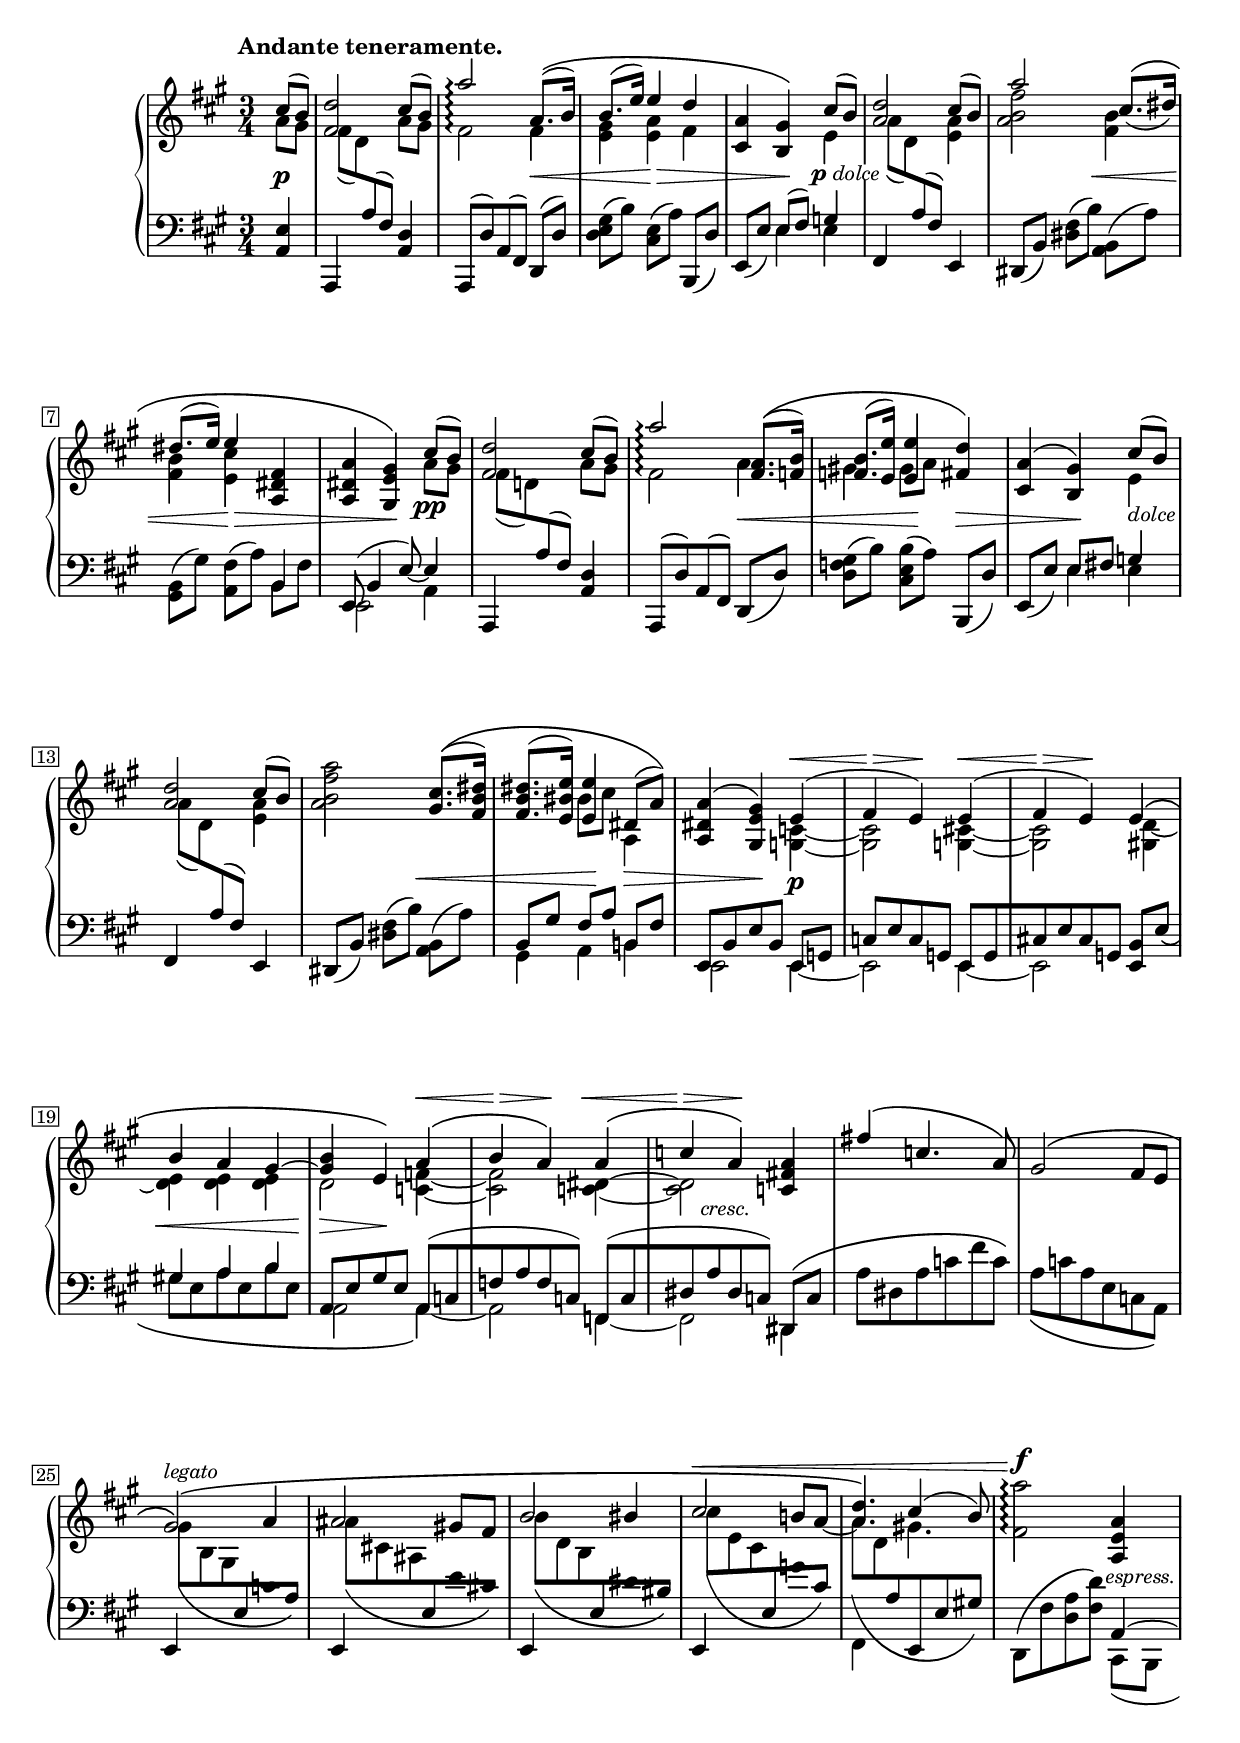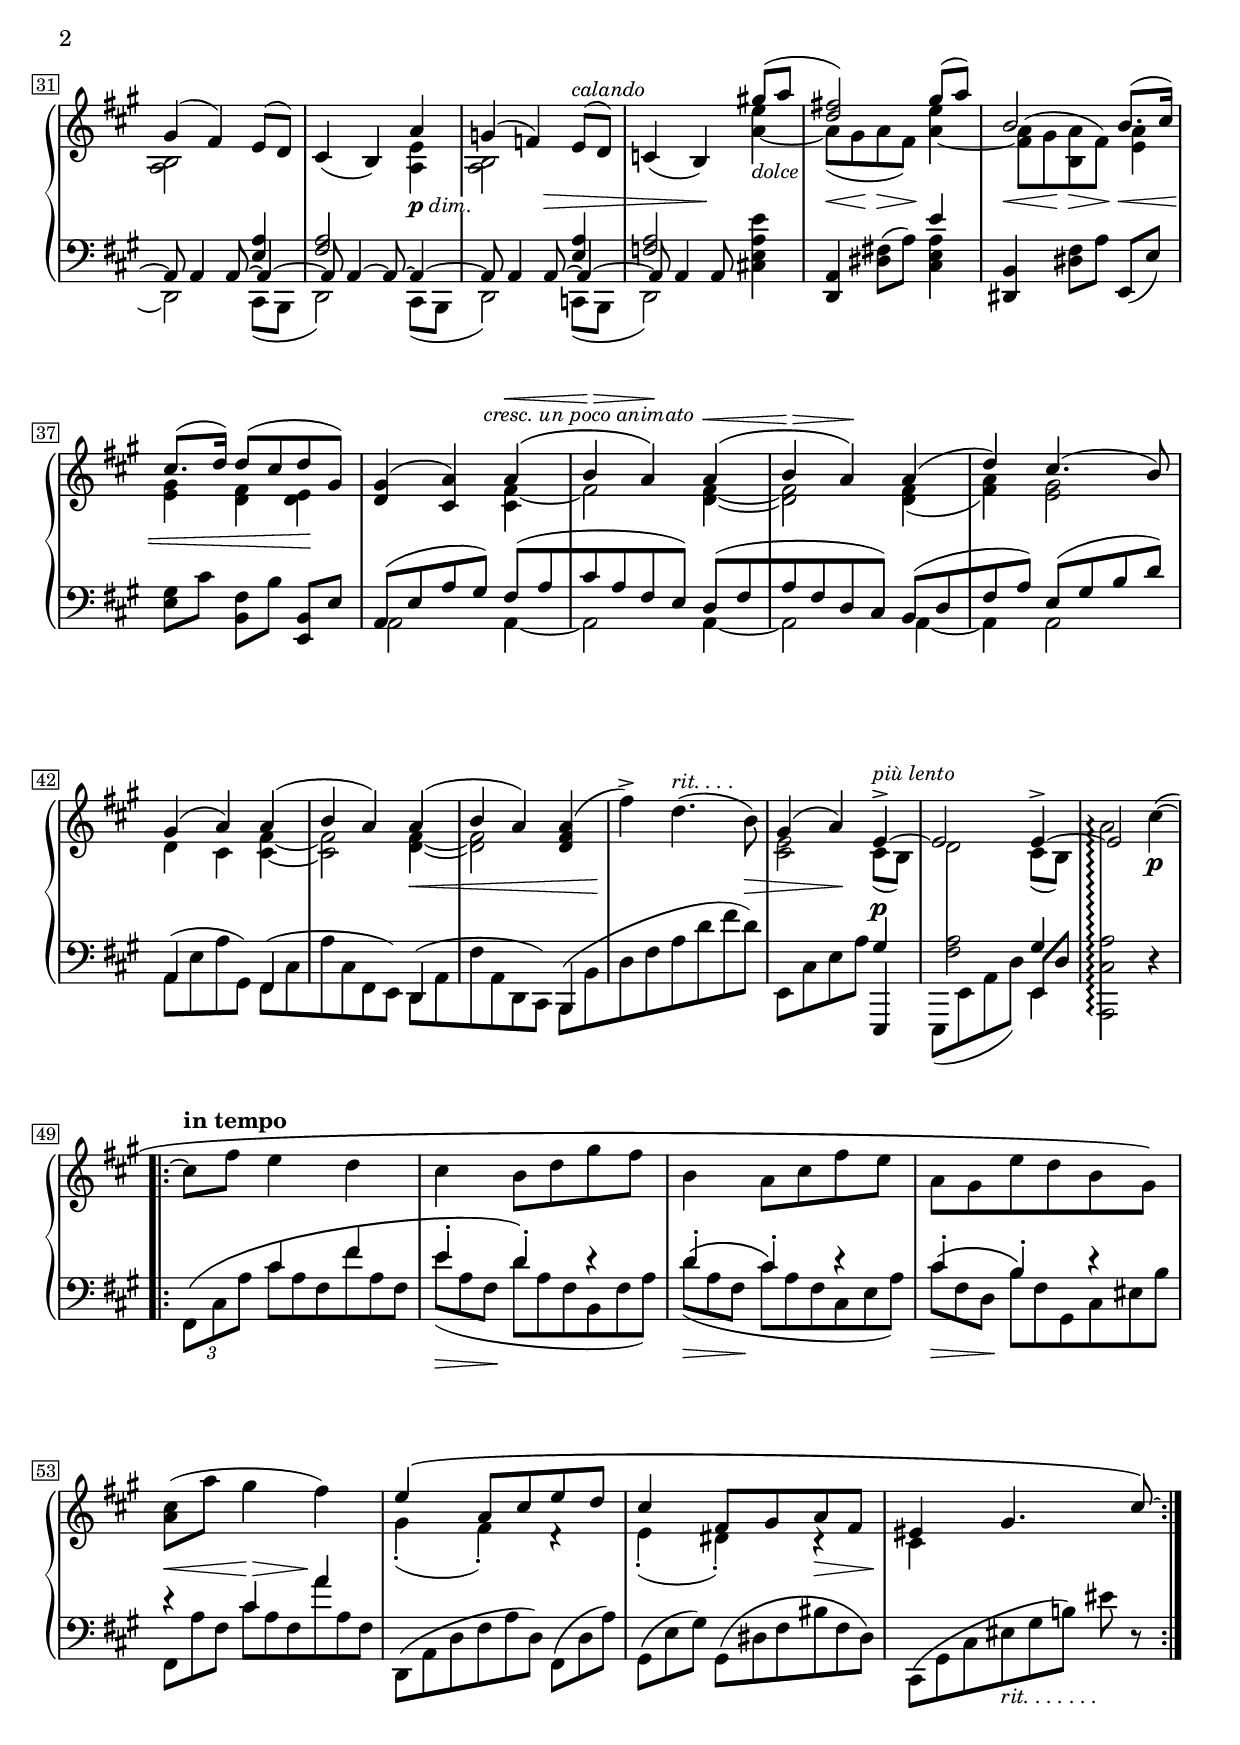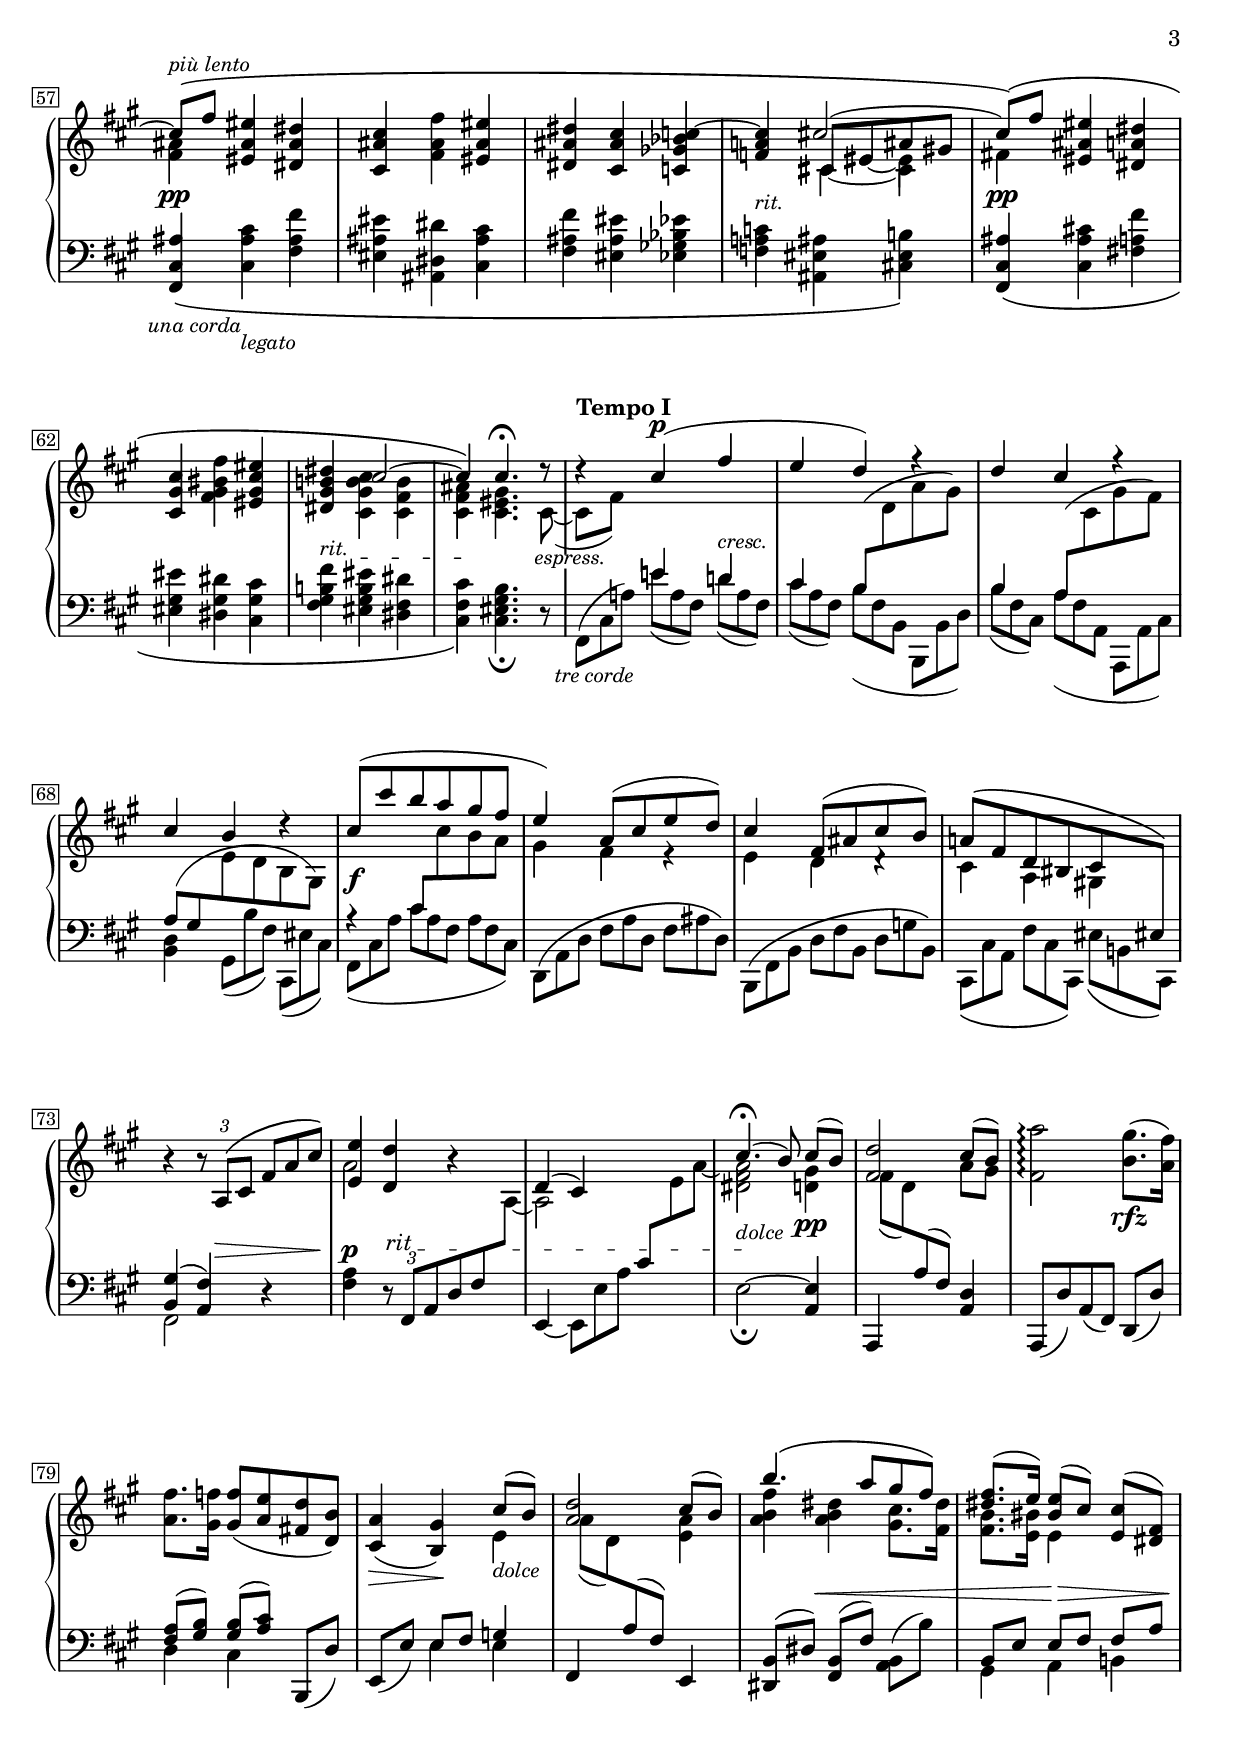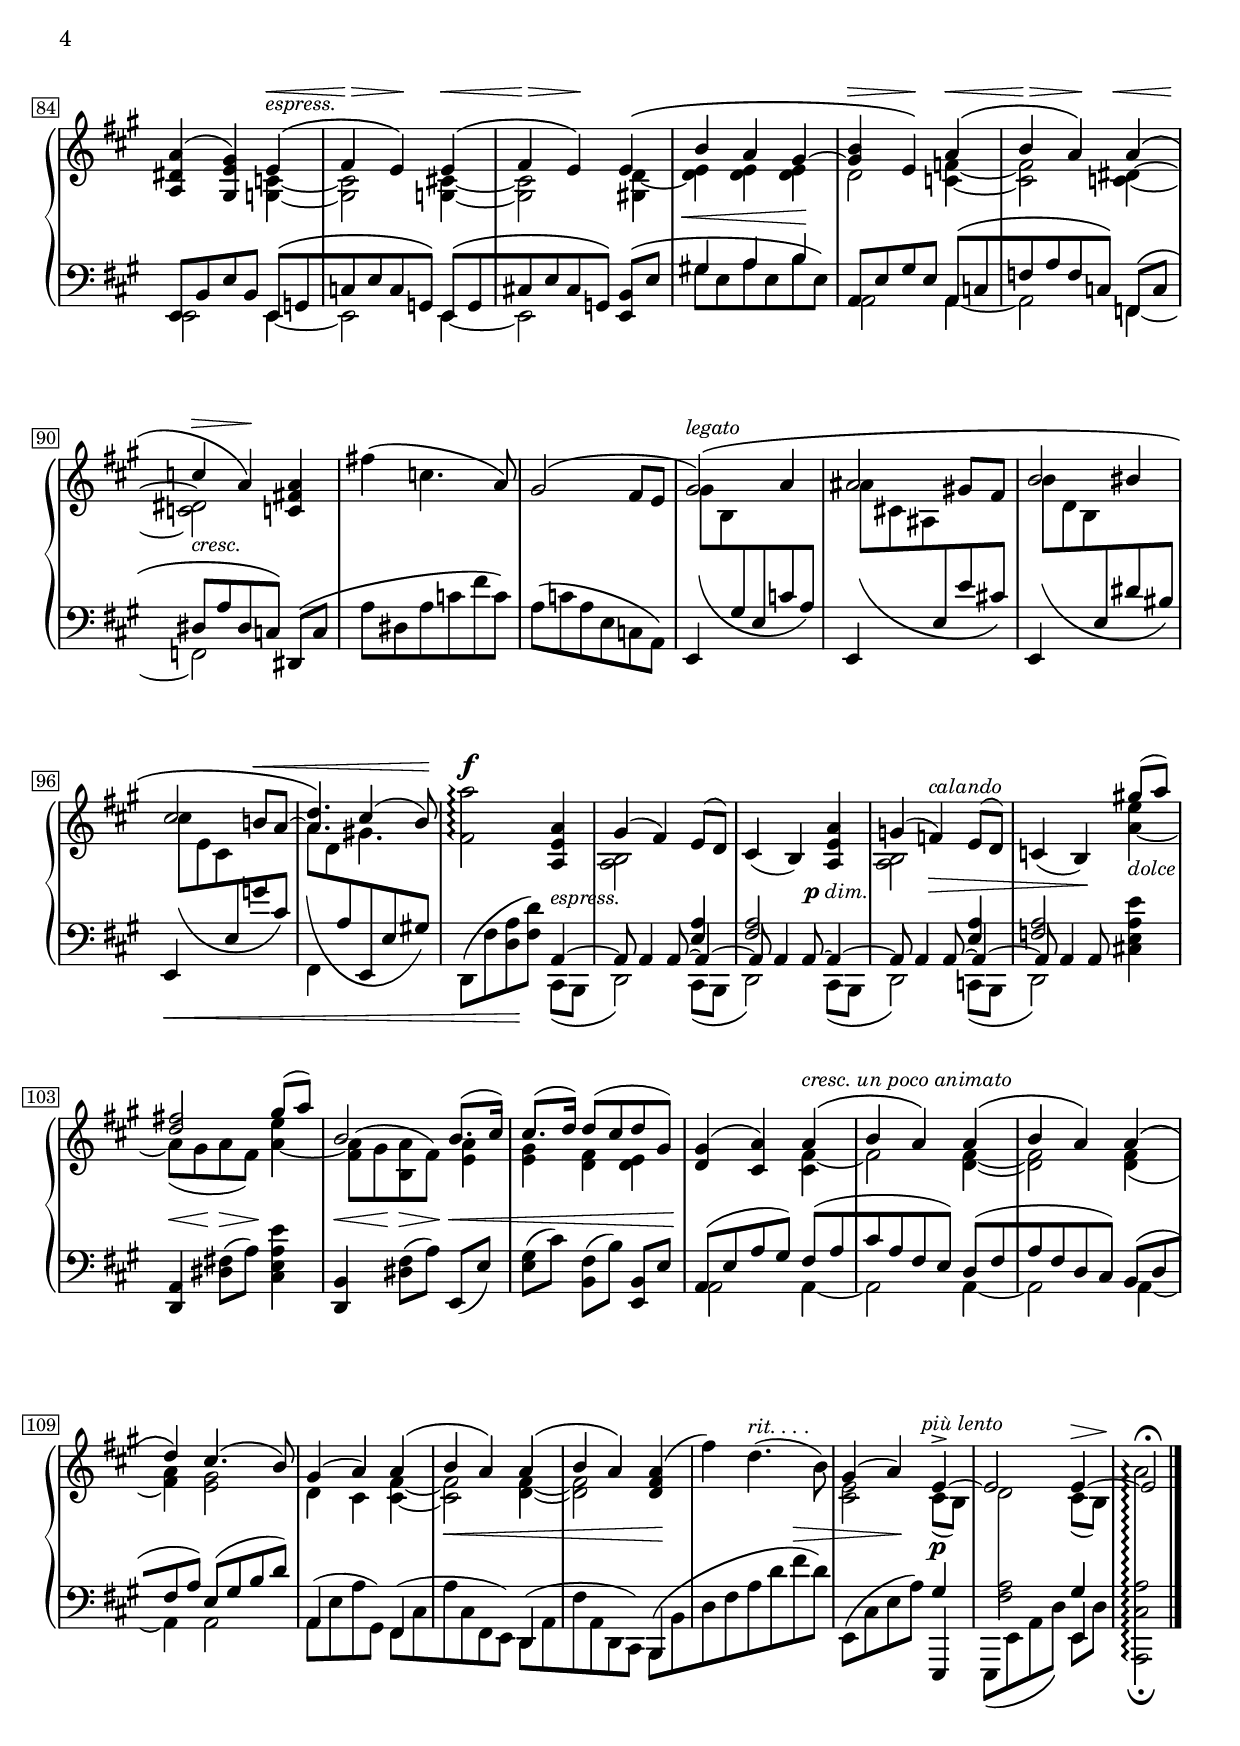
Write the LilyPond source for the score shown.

Global = {
  \key a \major
  \time 3/4
  \include "../global.ly"
}

rit = { \override TextSpanner.bound-details.left.text = \markup { "rit " } }

Soprano = \context Voice = "one" \relative c' {
  \voiceOne
  \stemUp\tieUp
  \override MultiMeasureRest.staff-position = #0
  \override Rest.staff-position = #0
  \omit TupletBracket
  %1
  \tempo "Andante teneramente."
  \partial 4 { cis'8( b) }
  | <fis d'>2 cis'8( b)
  | a'2\arpeggio a,8.\(( b16)
  | b8.( e16) e4 d
  | <cis, a'> <b gis'>\) cis'8( b)
  %5
  | <a d>2 cis8( b)
  | a'2 cis,8.\(_( dis16)
  | dis8.( e16) e4 <a,, dis fis>
  | <a dis a'> <gis e' gis>\) cis'8( b)
  | <fis d'>2 cis'8( b)
  %10
  | a'2\arpeggio <fis, a>8.
    \(( <f b>16)
  | <f b>8.( <e e'>16) <e e'>4 <fis d'>\)
  | <cis a'>( <b gis'>) cis'8( b)
  | <a d>2 cis8( b)
  | \stemNeutral <a b fis' a>2 \stemUp <gis cis>8.\(( <fis b dis>16)
  %15
  | <fis b dis>8.( <e bis' e>16) <e e'>4 dis8( a')\)
  | <a, dis a'>4( <gis e' gis>) e'(
  | fis e) e(
  | fis e)
    \once\shape #'((0 . -0.6) (0 . -1) (0 . -2) (-0.8 . -2.5)) Slur
    e\(
  | b' a gis~
  %20
  | <gis b> e\) a\(
  | b  a\) a\(
  | c a\) <c, fis! a>
  | fis'!\( c4. a8\)
  | gis2\( fis8 e8
  %25
  | gis2\)\(^\markup { \italic "legato" } a4 |
  | ais2 gis!8 fis
  | b2 bis4
  | cis2 b!8 a_~
  | <a d>4. \) << { cis4( b8) } \\ gis!4. >>
  %30
  | \stemNeutral <fis a'>2\arpeggio^\f
    \once\override Staff.TextScript.extra-offset = #'(-0.5 . -0.5)
    \stemUp <a, e' a>4_\markup { \whiteout "espress." }
  | \once\shape #'((0 . 2) (0 . 2) (0 . 2) (0 . 2)) Slur
    gis'( fis) e8( d)
  | cis4_( b) a'
  | g( f) e8^\markup { \italic calando } ( d)
  | c4_( b) gis''!8( a
  %35
  | <d, fis!>2) gis8( a)
  | b,2 b8.( cis16)
  | cis8.( d16) d8( cis d gis,)
  | <d gis>4(  <cis a'>) a'\(^\markup {
      \hspace #-2
      "cresc. un poco animato"
    }
  | b  a\) a\(
  %40
  | b  a\) a(
  | d) cis4.( b8)
  | gis4( a) a(
  | b a) a(
  | b  a) <d, fis a>(
  %45
  | \stemNeutral fis'->) d4.(^\markup { "rit. . . ." } b8)
  | \stemUp gis4( a) e~->^\markup { "più lento" }
  | e2 e4~->
  | \once\override NoteColumn.force-hshift = #0.3 e2
    \stemNeutral
    \once\shape #'(
      ((0 . 0.2) (0 . 0.4) (0 . 0.5) (0 . 1))
      ((0.2 . -0.2) (0 . 0.6) (0 . 0.6) (0 . 1))
    ) PhrasingSlur
    cis'4~\(_\p
    %\bar "||"
  \repeat volta 2 {
  | \tempo "in tempo"
    cis8 fis e4 d
  %50
  | cis b8 d gis fis
  | b,4 a8 cis fis e
  | a, gis e' d b gis\)
  | <a cis>( a' gis4 fis)
  | \stemUp e\( a,8 cis e d
  %55
  | cis4 fis,8 gis a fis
  | eis4 gis4. cis8~\)
  }
  | cis^\markup { "più lento" }\(
    fis \stemNeutral <eis, ais eis'>4 <dis ais' dis>
  | <cis ais' cis> <fis ais fis'> <eis ais eis'>
  | <dis ais' dis> <cis ais' cis> <c ges' bes c>~
  %60
  | <f a c>
    \once\shape #'((0 . 0.5) (0 . 1) (0 . 1) (0 . 0.5)) Tie
    \stemUp cis'2~
  | cis8\)\( fis \stemNeutral <eis, ais eis'>4 <dis a' dis>
  | <cis gis' cis> <fis gis bis fis'> <eis gis cis eis>
  | <dis gis b dis> \stemUp cis'2~
  | cis4\) cis4.\fermata d8\rest
  %65
  | \tempo "Tempo I"
    d4\rest cis(^\p fis
  | e d) f\rest
  | d cis f\rest
  | cis b d\rest
  | cis8( cis' b a gis fis
  %70
  | e4) a,8( cis e d)
  | cis4 fis,8( ais cis b)
  | a\( fis d bis cis
    \change Staff = "lower" \voiceTwo \stemUp
    eis,!\)
  | \change Staff = "upper" \voiceOne
    r4 \tuplet 3/2 { r8 a\( cis } \omit TupletNumber \tuplet 3/2 { fis a cis\) }
  | <e, e'>4 <d d'> r
  | d( cis) s
  %75
  | cis'4.\fermata( b8) cis[( b])
  | <fis d'>2 cis'8( b)
  | \stemNeutral <fis a'>2\arpeggio <b gis'>8.(_\rfz <a fis'>16)
  | <a fis'>8.[ <gis f'>16] <gis f'>8_( <a e'> <fis! d'> <d b'>)
  | <cis a'>4_( <b gis'>) \stemUp cis'8( b)
  %80
  | <a d>2 cis8( b)
  | b'4.\( a8 gis fis\)
  | <dis fis>8.( e16) <bis e>8( cis) <e, cis'>[( <dis fis>])
  | <a dis a'>4( <gis e' gis>) e'\(^\markup { "espress." }
  | fis e\) e\(
  %85
  | fis e\) e\(
  | b' a gis~
  | <gis b> e\) a\(
  | b a\) a\(
  | c a\) <c, fis! a>
  %90
  | \stemNeutral fis'!4\( c4. a8\)
  | \stemUp gis2\( fis8 e
  | gis2\)\(^\markup { "legato" } a4
  | ais2 gis!8 fis
  | b2 bis4
  %95
  | cis2 b8 a~
  | <a d>4.\) cis4( b8)
  | \once\stemNeutral <fis a'>2\arpeggio^\f <a, e' a>4_\markup { "espress. " }
  | gis'4( fis) e8( d)
  | \stemNeutral cis4_( b)
    \once\override Staff.TextScript.extra-offset = #'(-1 . -1)
    <a e' a>_\markup { \hspace #-1 \dynamic p "dim. " }
  %100
  | g'4( f)^\markup { "calando" } e8( d)
  | \stemUp c4_( b) gis''!8( a)
  | <d, fis!>2 gis8( a)
  | b,2 b8.( cis16)
  | cis8.( d16) d8[( cis d gis,)]
  %105
  | <d gis>4( <cis a'>) a'\(^\markup {
      "cresc. un poco animato"
    }
  | b a\) a\(
  | b a\) a\(
  | d\) cis4.\( b8\)
  | gis4( a) a\(
  %110
  | b a\) a\(
  | b a\) <d, fis a>(
  | \stemNeutral fis') d4.(^\markup { "rit. . . ." } b8)
  | gis4( a) e~^>^\markup { \hspace #-1 "più lento" }
  | e2 e4~
  %115
  | \once\override NoteColumn.force-hshift = #0.3
    e2\arpeggio\fermata
    \fine
}

Alto = \context Voice = "two" \relative c'' {
  \voiceTwo
  \stemDown\tieDown
  \override Rest.staff-position = #0
  \mergeDifferentlyDottedOn
  \partial 4 { a8 gis }
  %1
  | fis[( d)
    \change Staff = "lower" \voiceThree
    a( fis)]
    \change Staff = "upper" \voiceTwo
    a' gis
  | fis2\arpeggio fis4
  | <e gis> <e a> fis
  | s2 e4_\markup { \hspace #-1 \dynamic p \whiteout "dolce" }
  %5
  | a8[( d,)
    \change Staff = "lower" \voiceThree
    a( fis)]
    \change Staff = "upper" \voiceTwo
    <e' a>4
  | <a b fis'>2 <fis b>4
  | <fis b> <e cis'> s
  | s2 a8\pp gis
  | fis[( d)
    \change Staff = "lower" \voiceThree
    a( fis)]
    \change Staff = "upper" \voiceTwo
    a' gis
  %10
  | fis2\arpeggio a4
  | gis! gis8 a s4
  | s2 e4_\markup { "dolce " }
  | a8[( d,)
    \change Staff = "lower" \voiceThree
    a( fis)]
    \change Staff = "upper" \voiceTwo
    <e' a>4
  | s2.
  %15
  | s4 bis'8 cis a,4
  | s2 <g c>4~_\p
  | q2 <g cis>4~
  | q2 <gis d'>4~
  | <d' e> q q
  %20
  | d2 <c f>4~
  | q2 \tieNeutral <c dis>4~
  | \once\override Staff.TextScript.extra-offset = #'(0 . -2)
    q2_\markup { \hspace #2 "cresc." } s4
  | s2.*2
  %25
  | \override Beam.positions = #'( -6.5 . -6.5)
    \once\shape #'((0 . 2) (0 . -0.5) (0 . -0.5) (0 . 0)) PhrasingSlur
    gis'8_\( b, gis
    \change Staff = "lower" \voiceThree
    e c' a\)
  | \change Staff = "upper" \voiceTwo
    \override Beam.positions = #'( -6.3 . -6.3)
    \once\shape #'((0 . 2) (0 . -0.5) (0 . -0.5) (0 . 0.5)) PhrasingSlur
    ais'_\( cis, ais
    \change Staff = "lower" \voiceThree
    e e' cis\)
  | \change Staff = "upper" \voiceTwo
    \once\shape #'((0 . 2) (0 . -0.5) (0 . -0.5) (0 . 0)) PhrasingSlur
    b'_\( d, b
    \change Staff = "lower" \voiceThree
    e, dis' bis\)
  | \change Staff = "upper" \voiceTwo
    \override Beam.positions = #'( -5.4 . -4.8)
    \once\shape #'((0 . 3) (0 . -1.5) (0 . -1) (0 . 1.2)) PhrasingSlur
    cis'\( e, cis
    \change Staff = "lower" \voiceThree
    e, g' cis,\)
  | \change Staff = "upper" \voiceTwo
    \override Beam.positions = #'( -5.8 . -5.8)
    \once\shape #'((0 . 3) (0 . -0.8) (0 . -0.8) (0 . 1)) PhrasingSlur
    a'_\( d,
    \change Staff = "lower" \voiceThree
    a e, e' gis!\)
    \revert Beam.positions
  %30
  | s2.
  | \change Staff = "upper" \voiceTwo
    <a b>2
    \change Staff = "lower" \voiceThree
    <e a>4
  | <fis a>2
    \change Staff = "upper" \voiceTwo
    <a e'>4_\markup { \dynamic p \whiteout "dim. " }
  | <a b>2
    \change Staff = "lower" \voiceThree
    <e a>4
  | <f a>2
    \change Staff = "upper" \voiceTwo
    <a' e'>4~_\markup { "dolce "  }
  %35
  | a8( gis a fis) <a e'>4~
  | <fis a>8^( gis <b, a'> fis') <e a>4
  | <e gis> <d fis> <d e>
  | s2 <cis fis>4~
  | fis2 <d fis>4~
  %40
  | q2 q4(
  | <fis a>) <e gis>2
  | d4 cis <cis fis>~
  | q2 <d fis>4~
  | q2 s4
  %45
  | s2.
  | \once\override Stem.length = #5
    <cis e>2 cis8( b)
  | \crossStaff {
      \once\override Stem.length = #18
      d2
    }
    cis8( b)
  | \crossStaff { \stemDown a'2\arpeggio } s4
  | s2.*5
  %54
  | gis4_.( fis_.) d\rest
  | e_.( dis_.) c\rest
  | cis s2
  | <fis ais>4\pp s2
  | s2.*2
  | s4 \stemUp
    \once\override NoteColumn.force-hshift = #0.5
    cis8[ eis ais gis]
  | \stemDown fis4\pp s2
  | s2.
  | s4 <cis gis' b cis> <cis fis b>
  | <cis fis ais> <cis eis gis>4. s8
  | s2.*9
  %74
  | a'2 s4
  | \omit TupletNumber
    s2 \tuplet 3/2 {
      \change Staff = "lower" \voiceThree
      cis,8
      \change Staff = "upper" \voiceTwo
      e a~
    }
  | \once\override Staff.TextScript.extra-offset = #'(0 . -1.2)
    <dis, fis a>2_\markup { "dolce" } <d gis>4\pp
  | fis8[( d)
    \change Staff = "lower" \voiceThree
    a( fis)]
    \change Staff = "upper" \voiceTwo
    a' gis
  | s2.*2
  %80
  | s2 e4_\markup { "dolce " }
  | a8[( d,)
    \change Staff = "lower" \voiceThree
    a( fis)]
    \change Staff = "upper" \voiceTwo
    <e' a>4
  | <a b fis'> <a b dis> <gis cis>8. <fis dis'>16
  | <fis b>8. <e bis'>16 e4 s
  | s2 <g, c>4~
  %85
  | q2 <g cis>4~
  | q2 <gis d'>4~
  | <d' e> q q
  | d2 <c f>4~
  | q2 \tieNeutral <c dis>4~
  %90
  | q2_\markup { "cresc." } s4
  | s2.*2
  | \override Beam.positions = #'( -6.5 . -6.5)
    \once\shape #'((0 . 0.5) (0 . -0.6) (0 . -0.6) (0 . 0)) PhrasingSlur
    gis'8[\( b,
    \change Staff = "lower" \voiceThree
    gis e c' a]\)
  | \change Staff = "upper" \voiceTwo
    \override Beam.positions = #'( -6.8 . -6.2)
    \once\shape #'((0 . 2.5) (0 . -0.8) (0 . -0.8) (0 . 1)) PhrasingSlur
    ais'[\( cis, ais
    \change Staff = "lower" \voiceThree
    e e' cis]\)
  %95
  | \change Staff = "upper" \voiceTwo
    \once\shape #'((0 . 2.5) (0 . -1) (0 . -1) (0 . 1)) PhrasingSlur
    b'[\( d, b
    \change Staff = "lower" \voiceThree
    e, dis' bis]\)
  | \change Staff = "upper" \voiceTwo
    \override Beam.positions = #'( -6.5 . -5)
    \once\shape #'((0 . 2.5) (0 . -1) (0 . -1) (0 . 1.5)) PhrasingSlur
    cis'[\( e, cis
    \change Staff = "lower" \voiceThree
    e, g' cis,]\)
  | \revert Beam.positions
    \change Staff = "upper" \voiceTwo
    s4. gis'
  | s2.
  | <a, b>2
    \change Staff = "lower" \voiceThree
    <e a>4
  %100
  | <fis a>2 s4
  | \change Staff = "upper" \voiceTwo
    <a b>2
    \change Staff = "lower" \voiceThree
    <e a>4
  | <f a>2
    \change Staff = "upper" \voiceTwo
    <a' e'>4~_\markup { "dolce " }
  | a8[( gis a fis]) <a e'>4~
  | <fis a>8[^( gis <b, a'> fis']) <e a>4
  %105
  | <e gis>4 <d fis> <d e>
  | s2 <cis fis>4~
  | fis2 <d fis>4~
  | q2 q4(
  | <fis a>) <e gis>2
  %110
  | d4 cis <cis fis>~
  | q2 <d fis>4~
  | q2 s4
  | s2.
  | <cis e>2 cis8(\p b)
  %115
  | \once\override Stem.length = #17.8
    \crossStaff { d2 } cis8(^\> b)\!
  | \crossStaff { a'2\arpeggio }
}

Tenor = \context Voice = "three" \relative c {
  \voiceThree
  \stemUp\tieUp
  \override DynamicLineSpanner.Y-offset = #1
  \override Rest.staff-position = #0
  \omit TupletBracket
  \mergeDifferentlyHeadedOff
  \partial 4 s4
  %1
  | s2.*3
  | s4 e8( fis) g!4
  %5
  | s2.*2
  | s2 b,4
  | e,8( b'4 e8_~) e4
  | s2.*3
  %12
  | s4 e8 fis g4
  | s2.*2
  | b,8 gis' fis[ a] b, fis'
  | e, b' e b e,[ g]
  | c e c g e[ g
  | cis e cis g] s4
  | gis' a b
  %20
  | a,8 e' gis e a,[( c
  | f a f c]) f,[( c'
  | dis a' dis, c])
    \once\shape #'((0 . 0) (0 . 1) (0 . 1) (0 . 0)) PhrasingSlur
    dis,[\( c']
  | s2 s8 \once\omit Stem \once\omit Flag c'\)
  | s2.*6
  %30
  | s2 a,4~
  | a8 a4 a8~
    \once\override NoteColumn.force-hshift = #0.4 a4~
  | \once\override NoteColumn.force-hshift = #0.4 a8
    a4~ a8~ a4~
  | a8 a4 a8~
    \once\override NoteColumn.force-hshift = #0.4 a4~
  | \once\override NoteColumn.force-hshift = #0.4 a8
    a4 a8 s4
  %35
  | s2 e''4
  | s2.*2
  | a,,8[( e' a gis]) fis[( a
  | cis a fis e]) d[( fis
  %40
  | a fis d cis]) b[( d
  | fis a]) e[( gis b d])
  | a,4 s fis
  | s2 d4
  | s2 b4
  %45
  | s2.
  | s2
    gis''4^\p
  | \crossStaff {
      \once\override NoteColumn.force-hshift = #1
      \once\override Stem.length = #6
      \stemDown <fis a>2
    }
    << { e,8 d' } \\ { \stemUp gis4 } >>
  | \crossStaff { \stemDown a2\arpeggio } s4
  | \stemUp s4 cis fis
  | e^. d^. d\rest
  | d^. cis^. d\rest
  | cis^. b^. d\rest
  | d\rest cis a'
  | s2.*6
  %60
  | \change Staff = "upper" \voiceTwo
    << {
      s4 \once\override NoteColumn.force-hshift = #0.5 cis,_~ \stemDown cis
    } \\ {
      s4. \once\omit Flag \once\omit Stem eis8_~ eis4
    } \\ {
      s4
      \stemDown \once\override NoteColumn.force-hshift = #0.5 cis
      s
    } >>
  | s2.*3
  | s2 s8 cis~(_\markup { \hspace #-0.5 \whiteout "espress. " }
  %65
  | cis fis)
    \change Staff = "lower" \voiceThree
    e4 d!^\markup { "cresc." }
  | cis b8(
    \change Staff = "upper" \voiceTwo
    d a' gis)
  | \change Staff = "lower" \voiceThree
    b,4 a8(
    \change Staff = "upper" \voiceTwo
    cis gis' fis)
  | \change Staff = "lower" \voiceThree
    a,( gis
    \change Staff = "upper" \voiceTwo
    e' d b gis)
  | \change Staff = "lower" \voiceThree
    a4\rest cis8
    \change Staff = "upper" \voiceTwo
    cis' b a
  %70
  | gis4 fis e\rest
  | e d d\rest
  | cis a gis
  | \change Staff = "lower" \voiceThree
    <b, gis'>( <a fis'>) r
  | s4
    \tuplet 3/2 { r8 fis[ a }
    \omit TupletNumber
    \tuplet 3/2 { d fis
      \change Staff = "upper" \voiceTwo
      a~]
    }
    \omit TupletNumber
  %75
  | a2 s4
  | \change Staff = "lower" \voiceThree
    s2.*3
  | <fis a>8[( <gis b>]) q[( <a cis>]) s4
  %80
  | s4 e8 fis g4
  | s2.*2
  | b,8 e e[ fis] fis a
  | e,[ b' e b] e,[\( g
  %85
  | c e c g]\) e[\( g
  | cis e cis g]\) s4
  | gis' a b
  | a,8[ e' gis e] a,[\( c
  | f a f c]\) f,\( c'
  %90
  | dis[ a' dis, c]\) s4
  | s2.*6
  | \change Staff = "upper" \voiceTwo
    \once\shape #'((0 . 4) (0 . -1) (0 . -1) (0 . 1.5)) PhrasingSlur
    a''8\( d,
    \change Staff = "lower" \voiceThree
    a e, e' gis!\)
  | s2 a,4~
  | a8 a4 a8~
    \once\override NoteColumn.force-hshift = #0.3 a4~
  %100
  | \once\override NoteColumn.force-hshift = #0.3 a8
    a4 a8~ a4~
  | a8 a4 a8~
    \once\override NoteColumn.force-hshift = #0.3 a4~
  | \once\override NoteColumn.force-hshift = #0.3 a8
    a4 a8 s4
  | s2.*3
  %106
  | a8[( e' a gis]) fis[( a
  | cis a fis e]) d[( fis
  | a fis d cis]) b[( d
  | fis a]) e[( gis b d])
  %110
  | a,4 s fis
  | s2 d4
  | s2 b4
  | s2.
  | s2 gis''4
  %115
  | \crossStaff {
      \once\override NoteColumn.force-hshift = #1.1
      \once\override Stem.length = #6
      \stemDown <fis a>2
    }
    \stemUp \override NoteColumn.force-hshift = #0 gis4
  | \crossStaff { \stemDown a2 }
  }

Bass = \context Voice = "four" \relative c' {
  \voiceFour
  \stemNeutral\tieNeutral\slurNeutral
  \override MultiMeasureRest.staff-position = #0
  \override Rest.staff-position = #0
  \partial 4 { <a, e'>4 }
  %1
  | a, s <a' d>
  | a,8[^( d') a^( fis)] d^( d')
  | <d e gis>8[( b')] <cis, e>[( a')] b,,( d')
  | e,( e') \stemDown e4 e
  %5
  | \stemNeutral fis, s e
  | dis8[( b')] <dis fis>[( b')] <a, b>( a')
  | \stemDown <gis, b>[( gis')] <a, fis'>[( a')] b, fis'
  | e,2 a4
  | \stemNeutral a, s4 <a' d>
  %10
  | a,8[^( d') a^( fis)] d( d')
  | <d f gis>8[( b')] <cis, e b'>[( a')] b,,( d')
  | e,[( e')] e4 e
  | fis, s e
  | dis8[( b')]  <dis fis>[( b')] <a, b>( a')
  %15
  | \stemDown\tieDown gis,4 a b
  | e,2 e4~
  | e2 e4~
  | e2 \stemNeutral <e b'>8 e'\(
  | \stemDown gis!8 e a e b' e,
  %20
  | a,2 a4\)~
  | a2 f4~
  | f2 dis4
  | a''8 dis, a' c fis c
  | a\( c a e c a\)
  %25
  | \stemNeutral e4 s2
  | e4 s2
  | e4 s2
  | e4 s2
  | \once\stemDown fis4 s2
  %30
  | \once\shape #'((0 . 0) (0 . 1) (0 . 1) (0 . 0)) PhrasingSlur
    d8^\( fis' <d a'> <fis d'>\) \stemDown\slurDown cis,[( b]
  | d2) cis8[( b]
  | d2) cis8[( b]
  | d2) c8[( b]
  | d2) <cis'! e a e'>4
  %35
  | \stemNeutral\slurNeutral <d, a'> <dis' fis>8( a') <cis, e a>4
  | <dis, b'> <dis' fis>8 a' e,[( e'])
  | <e gis> cis' <b, fis'>[ b'] <e,, b'> e'
  | \stemDown a,2 a4~
  | a2 a4~
  %40
  | a2 a4~
  | a a2
  | a8( e' a gis,) fis[( cis'
  | a' cis, fis, e)] d[( a'
  | fis' a, d, cis])
    \once\shape #'((0 . 3) (0 . 1) (0 . 1) (0 . 0)) Slur
    b[( b'
  %45
  | d fis a d fis d])
  | e,,[ cis' e a] \stemNeutral e,,4
  | \stemDown\slurDown e8( e' a d) e,4
  | <a, cis'>2\arpeggio r4
    %\bar "||"
  \repeat volta 2 {
  | \slurDown \phrasingSlurNeutral
    \omit TupletBracket
    \tuplet 3/2 {
      \once\shape #'((0 . -2) (0 . 1.5) (0 . 2) (0 . 1.5)) PhrasingSlur
      fis'8\([ cis' a']
    }
    \omit TupletNumber \tuplet 3/2 { cis[ a fis fis' a, fis] }
  %50
  | \tuplet 3/2 { e'([ a, fis] d'[\) a fis b, fis' a]) }
  | \tuplet 3/2 { d\(([ a fis] cis'[\) a fis cis e a]) }
  | \tuplet 3/2 { cis\([ fis, d] b'[\) fis gis, cis eis b'] }
  | \tuplet 3/2 { fis,[ a' fis] cis'[ a fis a' a, fis] }
  | \tuplet 3/2 { d,[\( a' d fis a d,]\) fis,[\( d' a']\) }
  %55
  | \tuplet 3/2 { gis,[\( e' gis]\) gis,[\( dis' fis bis fis dis]\) }
  | \tuplet 3/2 {
      cis,[\( gis' cis eis_\markup {
        "rit. . . . . . ."
      }
      gis b]\)
    }
    eis8 r
  }
  | \phrasingSlurDown \stemNeutral
    <fis,, cis' ais'>4\(_\markup { \hspace #-2 "una corda" }
    <cis' ais' cis>_\markup { "legato" } <fis ais fis'>
  | <eis ais eis'> <dis ais dis'> <cis ais' cis>
  | <fis ais fis'> <eis ais eis'> <ees ges bes ees>
  %60
  | \once\override Staff.TextScript.extra-offset = #'(0 . 1)
    <f a! c>^\markup { "rit." } <ais, eis' ais> <cis eis b'>\)
  | <fis, cis' ais'>\( <cis' ais' cis> <fis a fis'>
  | <eis gis eis'> <dis gis dis'> <cis gis' cis>
  | <fis gis b! fis'>^\markup { "rit." } <eis gis b eis>\startTextSpan <dis fis dis'>
  | <cis fis cis'>\)\stopTextSpan <cis eis gis b>4.\fermata r8
  %65
  | \stemDown \slurUp
    \tuplet 3/2 { fis,(_\markup {
        \hspace #-2 "tre corde"
      }
      cis' a'!)
      \slurDown e'( a, fis) d'( a fis)
    }
  | \tuplet 3/2 { cis'( a fis) b( fis b, b, b' d) }
  | \tuplet 3/2 { b'( fis cis) a'( fis a, a, a' cis) }
  | <b d>4 \tuplet 3/2 { gis8( b' fis) cis,( eis' cis) }
  | \tuplet 3/2 { fis,( cis' a' cis a fis a fis cis) }
  %70
  | \tuplet 3/2 { d,^\( a' d fis a d, fis ais d,\) }
  | \tuplet 3/2 { b,^\( fis' b d fis b, d g b,\) }
  | \tuplet 3/2 { cis,_\( cis' a fis' cis cis,\) eis'_\( b cis,\) }
  | fis2 s4
  | <fis' a> s2
  %75
  | \once\stemUp e,4~ \tuplet 3/2 { e8 e' a } s4
  | e2^~\fermata \stemNeutral <a, e'>4
  | a, s <a' d>
  | a,8( d') a( fis) d[( d')]
  | d4 \once\stemDown cis b,8( d')
  %80
  | e,( e') e4 e
  | fis, s e
  | \stemNeutral
    <dis b'>8^( dis') <fis, b>[^( fis']) <a, b>^( b')
  | \stemDown gis,4 a b
  | e,2 e4~
  %85
  | e2 e4~
  | e2 \stemNeutral <e b'>8[^\( e']
  | \stemDown gis![ e a e b' e,]\)
  | a,2 a4~
  | a2 f4~
  %90
  | f2 \stemNeutral\phrasingSlurNeutral dis8[\( c']
  | a'[ dis, a' c fis c]\)
  | a\( c a e c a\)
  | e4 s2
  | e4 s2
  %95
  | e4 s2
  | e4 s2
  | \once\stemDown fis4 s2
  | \stemDown\phrasingSlurDown d8[^\( fis' <d a'> <fis d'>]\) cis,\( b
  | d2\) cis8\( b
  %100
  | d2\) cis8\( b
  | d2\) c8\( b
  | d2\) <cis' e a e'>4
  | \stemNeutral\slurNeutral
    <d, a'> <dis' fis>8( a') <cis, e a e'>4
  | <d, b'> <dis' fis>8([ a')] e,( e')
  %105
  | <e gis>( cis') <b, fis'>[( b')] <e,, b'> e'
  | \stemDown a,2 a4~
  | a2 a4~
  | a2 a4~
  | a a2
  %110
  | a8[( e' a gis,]) fis[( cis'
  | a' cis, fis, e]) d[( a'
  | fis' a, d, cis])
    \once\shape #'((0 . 2.4) (0 . 2) (0 . 1) (0 . 0)) PhrasingSlur
    b[^\( b'
  | d fis a d fis d]\)
  | e,,[^\( cis' e a]\) \stemNeutral e,,4
  %115
  | \stemDown e8[\( e' a d]\) << { \stemDown e,[ d'] } \\ { \stemUp e,4 } >>
  | <a, cis'>2\arpeggio\fermata
    \fine
}

dynamics = {
  %\override Dynamics.Hairpin.height = #0.5
  \partial 4 { s4\p }
  | s2.
  | s4 s s\<
  | s s\!\> s
  | s s8.\! s16 s4
  %5
  | s2.
  | s4 s s\<
  | s s\!\> s
  | s s\! s
  | s2.
  %10
  | s4 s s\<
  | s s\! s\>
  | s s\! s
  | s2.
  | s4 s s\<
  %15
  | s s\! s\>
  | s s\! s
  | s2.*2
  | s4\< s s
  | s4\!\> s\! s
  | s2.*12
  %33
  | s4 s8 s\> s4
  | s s\! s
  | s8\< s\! s\> s\! s4
  | s8\< s\! s\> s\! s4\<
  | s s s\!
  | s2.*5
  %38
  | s4 s s\<
  | s s s
  | s\! s s8 s\>
  | s4 s\! s
  | s2.*6
  %53
  | s4\<
    \once\override Hairpin.shorten-pair = #'(0 . 2)
    s\!\> s\!
  | s2.
  | s2 s4\>
  | s4\! s2
  | s2.*12
  %69
  | s4\f s2
  | s2.*3
  | s4 \tuplet 3/2 { s8 s\> s } s4
  | s\!\p\rit
    s\startTextSpan s
  | s2.
  | s4\stopTextSpan s s
  | s2.*3
  %80
  | \once\override Hairpin.Y-offset = #1.5
    s4\> s\! s
  | s2.
  | s4 s\< s
  | s s\!\> s
  | s\! s s
  | s2.*2
  %87
  | s4\< s s\!
  | s2.*13
  %101
  | \override Hairpin.Y-offset = #-6
    s4 s\> s
  | s s\! s
  | s8\< s\! s\> s\! s4
  | s8\< s\! s\> s\! s4\<
  | s s s
  | s\! s s
  | s2.*4
  %111
  | s4\< s s
  | s s s\!
  | s s s\>
  | s s\!
}

dynamicsUp = {
  \override Dynamics.Hairpin.height = #0.4
  \override Hairpin.Y-offset = #-2
  \override Hairpin.to-barline = ##f
  \partial 4 { s4 }
  | s2.*15
  | s2 s4\<
  | s4\!\> s\! s\<
  | s\!\> s\! s
  | s2.
  %20
  | s4 s s\<
  | s\!\> s\! s\<
  | s\!\> s\! s
  | s2.*5
  %28
  | \once\override Hairpin.shorten-pair = #'(0 . 2)
    s4\< s s
  | s s s
  | s\! s s
  | s2.*7
  %38
  | s4 s s\<
  | s\!\> s\!
    \override Hairpin.Y-offset = #-4
    s\<
  | s\!\> s\! s
  | s2.*43
  %84
  | s4 s
    \override Hairpin.Y-offset = #-5
    s\<
  | s\!\> s\! s\<
  | s\!\> s\! s
  | s2.
  | s4\> s\! s\<
  | s\!\> s\! s\<
  | s\!\> s\! s
  | s2.*5
  %96
  | s4 s s\<
  | s s s8 s\!
}

dynamicsDown = {
  \override Dynamics.Hairpin.height = #0.4
  \override Hairpin.Y-offset = #1
  \partial 4 { s4 }
  | s2.*49
  | \override Hairpin.Y-offset = #4
    \tuplet 3/2 { s8\> s s\! } s4 s
  | \override Hairpin.Y-offset = #5
    \tuplet 3/2 { s8\> s s\! } s4 s
  | \tuplet 3/2 { s8\> s s\! } s4 s
  | s2.*43
  %96
  | s4\< s s
  | s s s
  | s s\!
}

forceBreaks = {
  % page 1
  \partial 4 { s4 } \repeat unfold 5 { s2.\noBreak } s2.\break\noPageBreak
  \repeat unfold 5 { s2.\noBreak } s2.\break\noPageBreak
  \repeat unfold 5 { s2.\noBreak } s2.\break\noPageBreak
  \repeat unfold 5 { s2.\noBreak } s2.\break\noPageBreak
  \repeat unfold 5 { s2.\noBreak } s2.\pageBreak
  % page 2
  \repeat unfold 5 { s2.\noBreak } s2.\break\noPageBreak
  \repeat unfold 4 { s2.\noBreak } s2.\break\noPageBreak
  \repeat unfold 6 { s2.\noBreak } s2.\break\noPageBreak
  \repeat unfold 3 { s2.\noBreak } s2.\break\noPageBreak
  \repeat unfold 3 { s2.\noBreak } s2.\pageBreak
  % page 3
  \repeat unfold 4 { s2.\noBreak } s2.\break\noPageBreak
  \repeat unfold 5 { s2.\noBreak } s2.\break\noPageBreak
  \repeat unfold 4 { s2.\noBreak } s2.\break\noPageBreak
  \repeat unfold 5 { s2.\noBreak } s2.\break\noPageBreak
  \repeat unfold 4 { s2.\noBreak } s2.\pageBreak
  % page 4
  \repeat unfold 5 { s2.\noBreak } s2.\break\noPageBreak
  \repeat unfold 5 { s2.\noBreak } s2.\break\noPageBreak
  \repeat unfold 6 { s2.\noBreak } s2.\break\noPageBreak
  \repeat unfold 5 { s2.\noBreak } s2.\break\noPageBreak
  %\repeat unfold 7 { s2.\noBreak } s2.\pageBreak
}

\score {
  \new PianoStaff \with { connectArpeggios = ##t }
  <<
    \accidentalStyle Score.piano
    \context Dynamics = "dynamicsUp" \dynamicsUp
    \context Staff = "upper" <<
      \set Staff.midiInstrument = #"acoustic grand"
      \Global
      \clef treble
      \Soprano
      \Alto
    >>
    \context Dynamics = "dynamics" \dynamics
    \context Staff = "lower" <<
      \set Staff.midiInstrument = #"acoustic grand"
      \Global
      \clef bass
      \Tenor
      \Bass
    >>
    \context Dynamics = "dynamicsDown" \dynamicsDown
    \new Devnull \forceBreaks
  >>
  \header {
    composer = ##f % "Johannes Brahms"
    opus = ##f % "op. 118"
    title = \markup { "2. Intermezzo" }
    subtitle = ##f
  }
  \layout {
    \context {
      \PianoStaff
      \consists "Span_stem_engraver"
      \override Parentheses.font-size = #-2
      \override TextScript.font-shape = #'italic
      \override TextScript.font-size = #-1
    }
  }
  \midi {
    \tempo 4 = 76
  }
}
